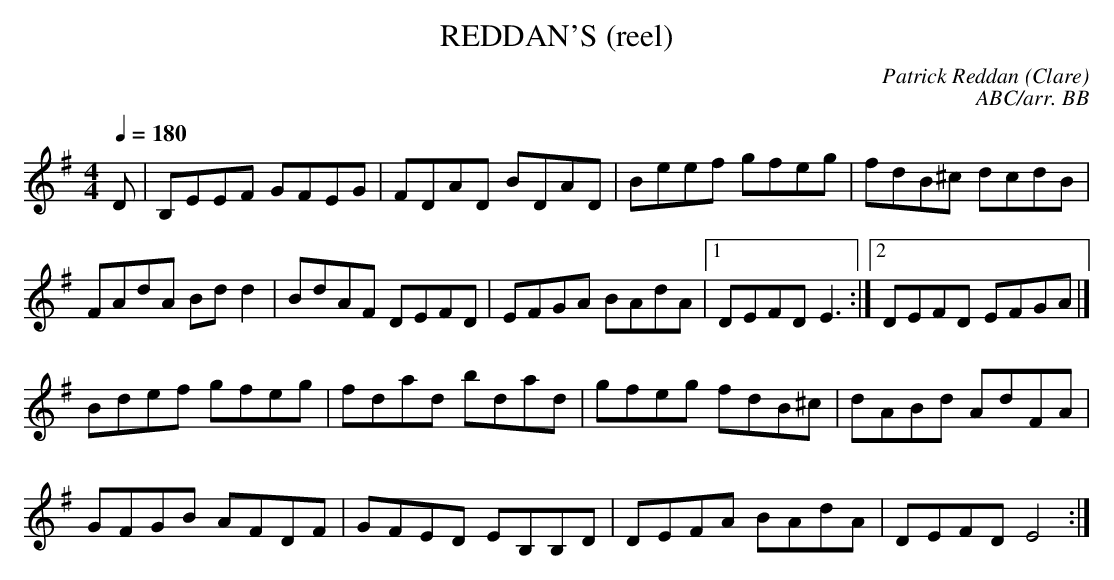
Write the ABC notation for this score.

X:1
T:REDDAN'S (reel)
C:Patrick Reddan (Clare)
C:ABC/arr. BB
Q:1/4=180
L:1/8
M:4/4
K:Em
D|B,EEF GFEG|FDAD BDAD|Beef gfeg|fdB^c dcdB|
FAdA Bdd2|BdAF DEFD|EFGA BAdA|1 DEFD E3 :|\
[2 DEFD EFGA|]
Bdef gfeg|fdad bdad|gfeg fdB^c|dABd AdFA|
GFGB AFDF|GFED EB,B,D|DEFA BAdA|DEFD E4 :|
